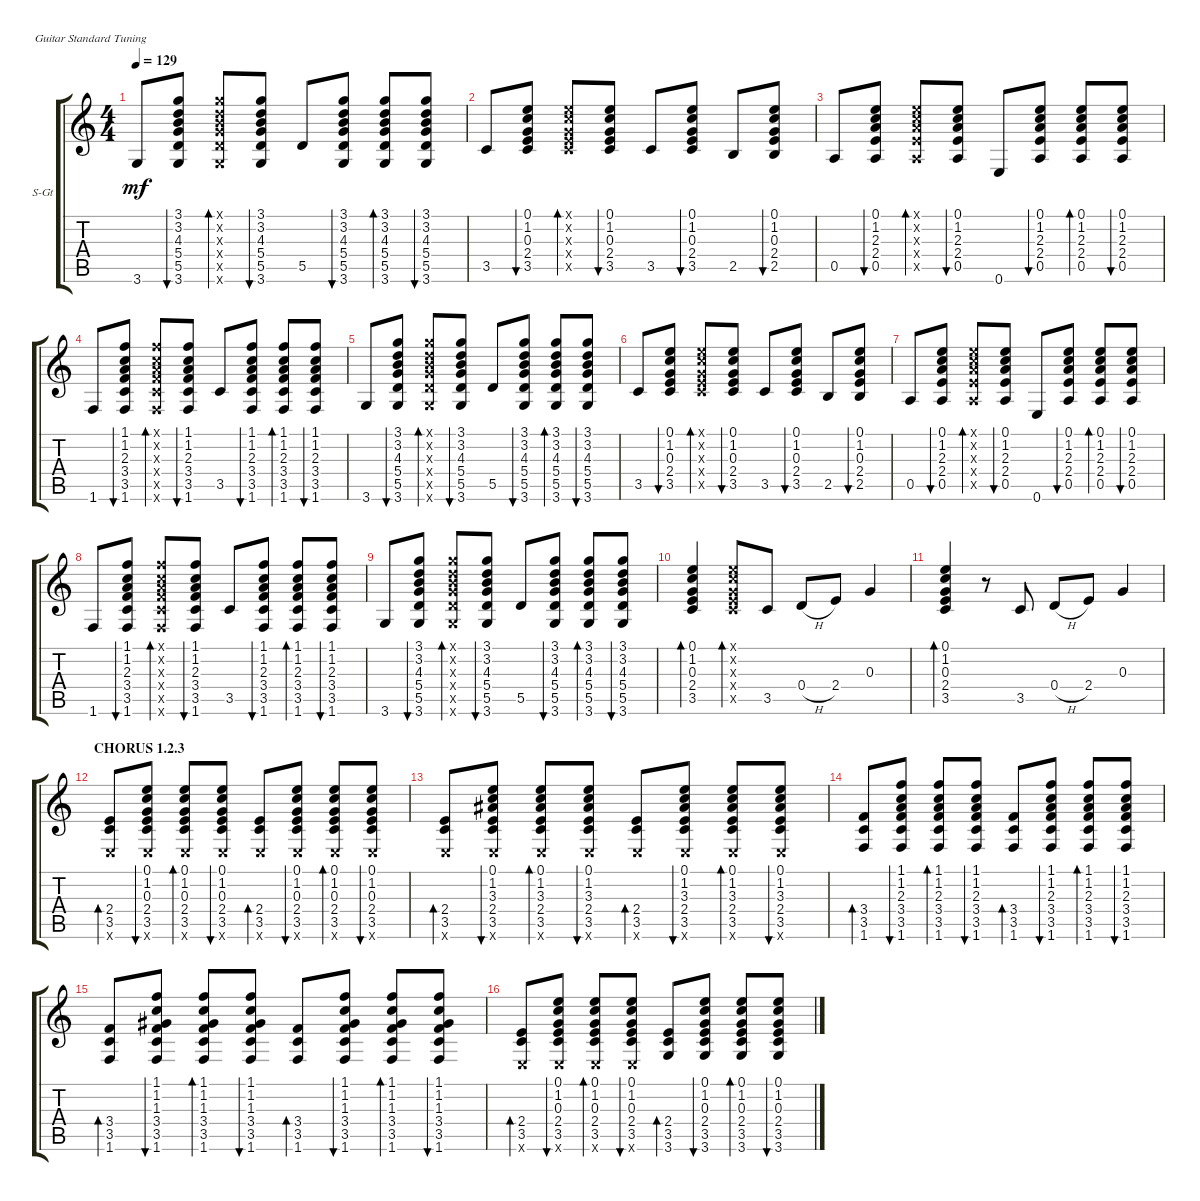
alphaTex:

\defaultSystemsLayout 4
\bracketExtendMode groupsimilarinstruments
\firstSystemTrackNameOrientation horizontal
\otherSystemsTrackNameOrientation horizontal
\track ("Steel Guitar" "S-Gt") {instrument acousticguitarsteel}
\staff {score tabs}
\tuning (E4 B3 G3 D3 A2 E2)
\ts (4 4)
\tempo 129
\clef g2
\ks c
3.6.8{dy mf} (5.5 5.4 4.3 3.2 3.1 3.6).8{bu 30} (5.5{x} 5.4{x} 4.3{x} 3.2{x} 3.1{x} 3.6{x}).8{bd 30} (5.5 5.4 4.3 3.2 3.1 3.6).8{bu 30} 5.5.8 (5.5 5.4 4.3 3.2 3.1 3.6).8{bu 30} (5.5 5.4 4.3 3.2 3.1 3.6).8{bd 30} (5.5 5.4 4.3 3.2 3.1 3.6).8{bu 30} |
3.5.8 (3.5 2.4 0.3 1.2 0.1).8{bu 30} (3.5{x} 2.4{x} 0.3{x} 1.2{x} 0.1{x}).8{bd 30} (3.5 2.4 0.3 1.2 0.1).8{bu 30} 3.5.8 (2.4 0.3 1.2 0.1 3.5).8{bu 30} 2.5.8 (2.4 0.3 1.2 0.1 2.5).8{bu 30} |
0.5.8 (0.5 2.4 2.3 1.2 0.1).8{bu 30} (0.5{x} 2.4{x} 2.3{x} 1.2{x} 0.1{x}).8{bd 30} (0.5 2.4 2.3 1.2 0.1).8{bu 30} 0.6.8 (0.5 2.4 2.3 1.2 0.1).8{bu 30} (0.5 2.4 2.3 1.2 0.1).8{bd 30} (0.5 2.4 2.3 1.2 0.1).8{bu 30} |
\scale
0.373777 1.6.8 (3.5 3.4 2.3 1.2 1.1 1.6).8{bu 30} (3.5{x} 3.4{x} 2.3{x} 1.2{x} 1.1{x} 1.6{x}).8{bd 30} (3.5 3.4 2.3 1.2 1.1 1.6).8{bu 30} 3.5.8 (3.5 3.4 2.3 1.2 1.1 1.6).8{bu 30} (3.5 3.4 2.3 1.2 1.1 1.6).8{bd 30} (3.5 3.4 2.3 1.2 1.1 1.6).8{bu 30} |
\scale
0.313112 3.6.8 (5.5 5.4 4.3 3.2 3.1 3.6).8{bu 30} (5.5{x} 5.4{x} 4.3{x} 3.2{x} 3.1{x} 3.6{x}).8{bd 30} (5.5 5.4 4.3 3.2 3.1 3.6).8{bu 30} 5.5.8 (5.5 5.4 4.3 3.2 3.1 3.6).8{bu 30} (5.5 5.4 4.3 3.2 3.1 3.6).8{bd 30} (5.5 5.4 4.3 3.2 3.1 3.6).8{bu 30} |
\scale
0.313112 3.5.8 (3.5 2.4 0.3 1.2 0.1).8{bu 30} (3.5{x} 2.4{x} 0.3{x} 1.2{x} 0.1{x}).8{bd 30} (3.5 2.4 0.3 1.2 0.1).8{bu 30} 3.5.8 (2.4 0.3 1.2 0.1 3.5).8{bu 30} 2.5.8 (2.4 0.3 1.2 0.1 2.5).8{bu 30} |
0.5.8 (0.5 2.4 2.3 1.2 0.1).8{bu 30} (0.5{x} 2.4{x} 2.3{x} 1.2{x} 0.1{x}).8{bd 30} (0.5 2.4 2.3 1.2 0.1).8{bu 30} 0.6.8 (0.5 2.4 2.3 1.2 0.1).8{bu 30} (0.5 2.4 2.3 1.2 0.1).8{bd 30} (0.5 2.4 2.3 1.2 0.1).8{bu 30} |
1.6.8 (3.5 3.4 2.3 1.2 1.1 1.6).8{bu 30} (3.5{x} 3.4{x} 2.3{x} 1.2{x} 1.1{x} 1.6{x}).8{bd 30} (3.5 3.4 2.3 1.2 1.1 1.6).8{bu 30} 3.5.8 (3.5 3.4 2.3 1.2 1.1 1.6).8{bu 30} (3.5 3.4 2.3 1.2 1.1 1.6).8{bd 30} (3.5 3.4 2.3 1.2 1.1 1.6).8{bu 30} |
3.6.8 (5.5 5.4 4.3 3.2 3.1 3.6).8{bu 30} (5.5{x} 5.4{x} 4.3{x} 3.2{x} 3.1{x} 3.6{x}).8{bd 30} (5.5 5.4 4.3 3.2 3.1 3.6).8{bu 30} 5.5.8 (5.5 5.4 4.3 3.2 3.1 3.6).8{bu 30} (5.5 5.4 4.3 3.2 3.1 3.6).8{bd 30} (5.5 5.4 4.3 3.2 3.1 3.6).8{bu 30} |
(3.5 2.4 0.3 1.2 0.1).4{bd 30} (3.5{x} 2.4{x} 0.3{x} 1.2{x} 0.1{x}).8{bd 30} 3.5.8 0.4{h}.8 2.4.8 0.3.4 |
(3.5 2.4 0.3 1.2 0.1).4{bd 30} r.8 3.5.8 0.4{h}.8 2.4.8 0.3.4 |
\section ("" "CHORUS 1.2.3")
(3.5 2.4 0.6{x}).8{bd 30} (3.5 2.4 0.3 1.2 0.1 0.6{x}).8{bu 30} (3.5 2.4 0.3 1.2 0.1 0.6{x}).8{bd 30} (3.5 2.4 0.3 1.2 0.1 0.6{x}).8{bu 30} (3.5 2.4 0.6{x}).8{bd 30} (3.5 2.4 0.3 1.2 0.1 0.6{x}).8{bu 30} (3.5 2.4 0.3 1.2 0.1 0.6{x}).8{bd 30} (3.5 2.4 0.3 1.2 0.1 0.6{x}).8{bu 30} |
(3.5 2.4 0.6{x}).8{bd 30} (3.5 2.4 3.3 1.2 0.1 0.6{x}).8{bu 30} (3.5 2.4 3.3 1.2 0.1 0.6{x}).8{bd 30} (3.5 2.4 3.3 1.2 0.1 0.6{x}).8{bu 30} (3.5 2.4 0.6{x}).8{bd 30} (3.5 2.4 3.3 1.2 0.1 0.6{x}).8{bu 30} (3.5 2.4 3.3 1.2 0.1 0.6{x}).8{bd 30} (3.5 2.4 3.3 1.2 0.1 0.6{x}).8{bu 30} |
(3.5 3.4 1.6).8{bd 30} (3.5 3.4 2.3 1.2 1.1 1.6).8{bu 30} (3.5 3.4 2.3 1.2 1.1 1.6).8{bd 30} (3.5 3.4 2.3 1.2 1.1 1.6).8{bu 30} (3.5 3.4 1.6).8{bd 30} (3.5 3.4 2.3 1.2 1.1 1.6).8{bu 30} (3.5 3.4 2.3 1.2 1.1 1.6).8{bd 30} (3.5 3.4 2.3 1.2 1.1 1.6).8{bu 30} |
(3.5 3.4 1.6).8{bd 30} (3.5 3.4 1.3 1.2 1.1 1.6).8{bu 30} (3.5 3.4 1.3 1.2 1.1 1.6).8{bd 30} (3.5 3.4 1.3 1.2 1.1 1.6).8{bu 30} (3.5 3.4 1.6).8{bd 30} (3.5 3.4 1.3 1.2 1.1 1.6).8{bu 30} (3.5 3.4 1.3 1.2 1.1 1.6).8{bd 30} (3.5 3.4 1.3 1.2 1.1 1.6).8{bu 30} |
(3.5 2.4 0.6{x}).8{bd 30} (3.5 2.4 0.3 1.2 0.1 0.6{x}).8{bu 30} (3.5 2.4 0.3 1.2 0.1 0.6{x}).8{bd 30} (3.5 2.4 0.3 1.2 0.1 0.6{x}).8{bu 30} (3.5 2.4 3.6).8{bd 30} (3.5 2.4 0.3 1.2 0.1 3.6).8{bu 30} (3.5 2.4 0.3 1.2 0.1 3.6).8{bd 30} (3.5 2.4 0.3 1.2 0.1 3.6).8{bu 30}
